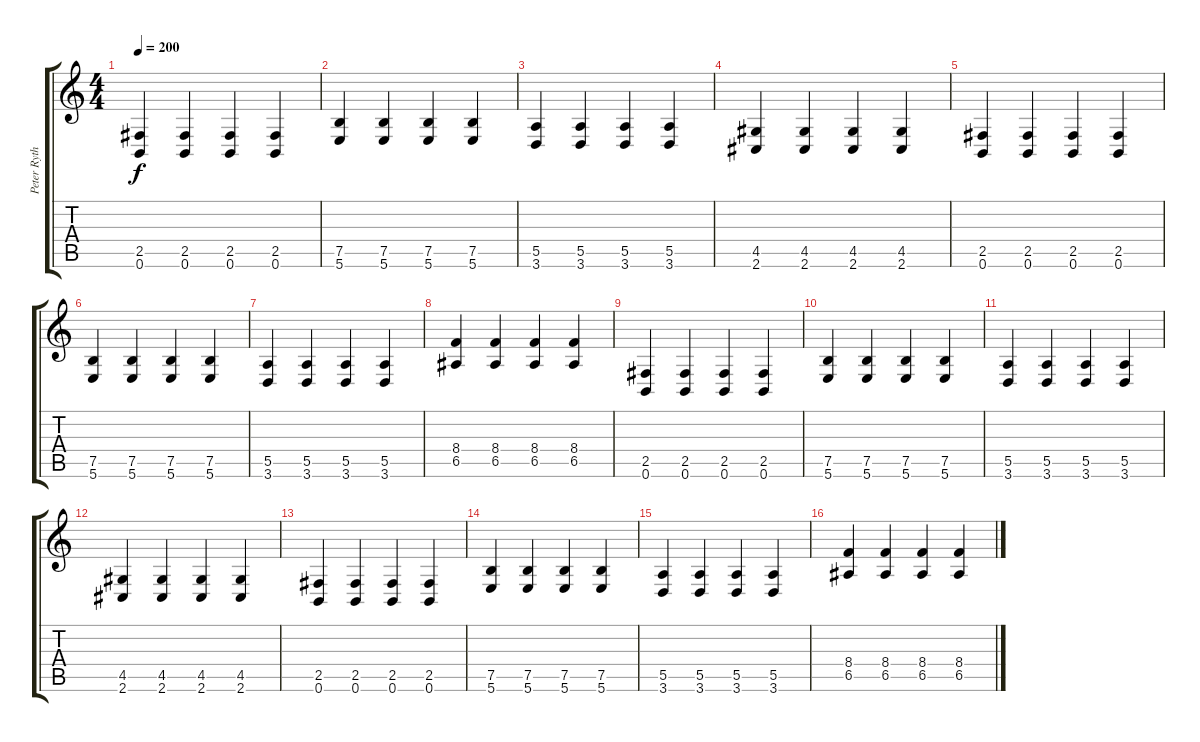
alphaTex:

\track ("Peter Ryth." "Peter Ryth") {instrument overdrivenguitar}
\staff {score tabs}
\tuning (B3 Gb3 D3 A2 E2 B1) {hide}
\ts (4 4)
\section ("" "")
\tempo 200
\clef g2
\ks c
(2.5 0.6).4{dy f} (2.5 0.6).4 (2.5 0.6).4 (2.5 0.6).4 |
(7.5 5.6).4 (7.5 5.6).4 (7.5 5.6).4 (7.5 5.6).4 |
(5.5 3.6).4 (5.5 3.6).4 (5.5 3.6).4 (5.5 3.6).4 |
(4.5 2.6).4 (4.5 2.6).4 (4.5 2.6).4 (4.5 2.6).4 |
(2.5 0.6).4 (2.5 0.6).4 (2.5 0.6).4 (2.5 0.6).4 |
(7.5 5.6).4 (7.5 5.6).4 (7.5 5.6).4 (7.5 5.6).4 |
(5.5 3.6).4 (5.5 3.6).4 (5.5 3.6).4 (5.5 3.6).4 |
(8.4 6.5).4 (8.4 6.5).4 (8.4 6.5).4 (8.4 6.5).4 |
(2.5 0.6).4 (2.5 0.6).4 (2.5 0.6).4 (2.5 0.6).4 |
(7.5 5.6).4 (7.5 5.6).4 (7.5 5.6).4 (7.5 5.6).4 |
(5.5 3.6).4 (5.5 3.6).4 (5.5 3.6).4 (5.5 3.6).4 |
(4.5 2.6).4 (4.5 2.6).4 (4.5 2.6).4 (4.5 2.6).4 |
(2.5 0.6).4 (2.5 0.6).4 (2.5 0.6).4 (2.5 0.6).4 |
(7.5 5.6).4 (7.5 5.6).4 (7.5 5.6).4 (7.5 5.6).4 |
(5.5 3.6).4 (5.5 3.6).4 (5.5 3.6).4 (5.5 3.6).4 |
(8.4 6.5).4 (8.4 6.5).4 (8.4 6.5).4 (8.4 6.5).4
